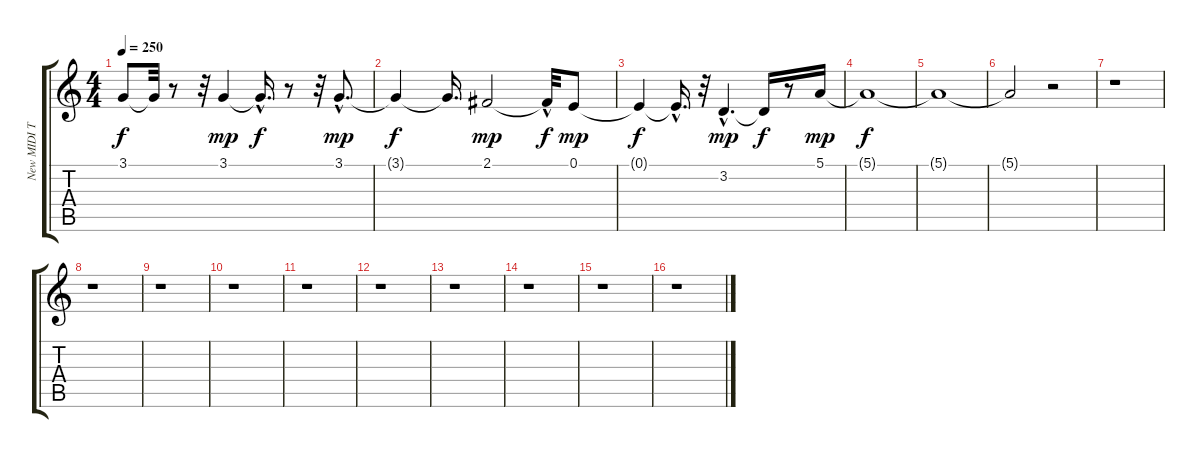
\track ("New MIDI Track" "New MIDI T") {instrument clavinet}
\staff {score tabs}
\tuning (E4 B3 G3 D3 A2 E2) {hide}
\ts (4 4)
\tempo 250
\clef g2
\ks c
3.1{t}.8{dy f} 3.1{t}.32 r.8 r.32 3.1.4{dy mp} 3.1{hac t}.16{d dy f} r.8 r.32 3.1{hac}.8{d dy mp} |
3.1{t}.4{dy f} 3.1{t}.16{d} 2.1.2{dy mp} 2.1{hac t}.32{dy f} 0.1.8{dy mp} |
0.1{t}.4{dy f} 0.1{hac t}.16{d} r.32 3.2{hac}.4{d dy mp} 3.2{t}.16{dy f} r.8 5.1.16{dy mp} |
5.1{t}.1{dy f} |
5.1{t}.1 |
5.1{t}.2 r.2 |
r.1 |
r.1 |
r.1 |
r.1 |
r.1 |
r.1 |
r.1 |
r.1 |
r.1 |
r.1
